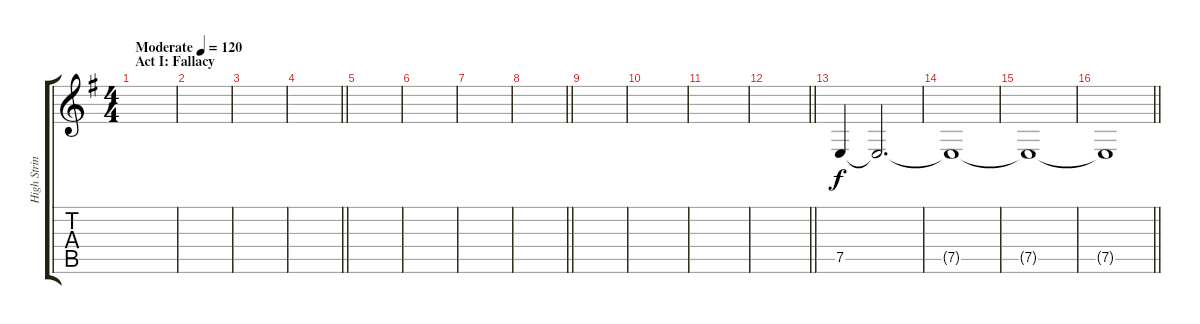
\track ("High Strings Standard" "High Strin") {instrument stringensemble1}
\staff {score tabs}
\tuning (E4 B3 G3 D3 A2 E2) {hide}
\ts (4 4)
\section ("" "Act I: Fallacy")
\tempo (120 "Moderate")
\clef g2
\ks eminor
|
|
|
\barLineRight lightlight
|
|
|
|
\barLineRight lightlight
|
|
|
|
\barLineRight lightlight
|
7.5.4{volume 0} 7.5{t}.2{d volume 7} |
7.5{t}.1 |
7.5{t}.1 |
\barLineRight lightlight
7.5{t}.1
